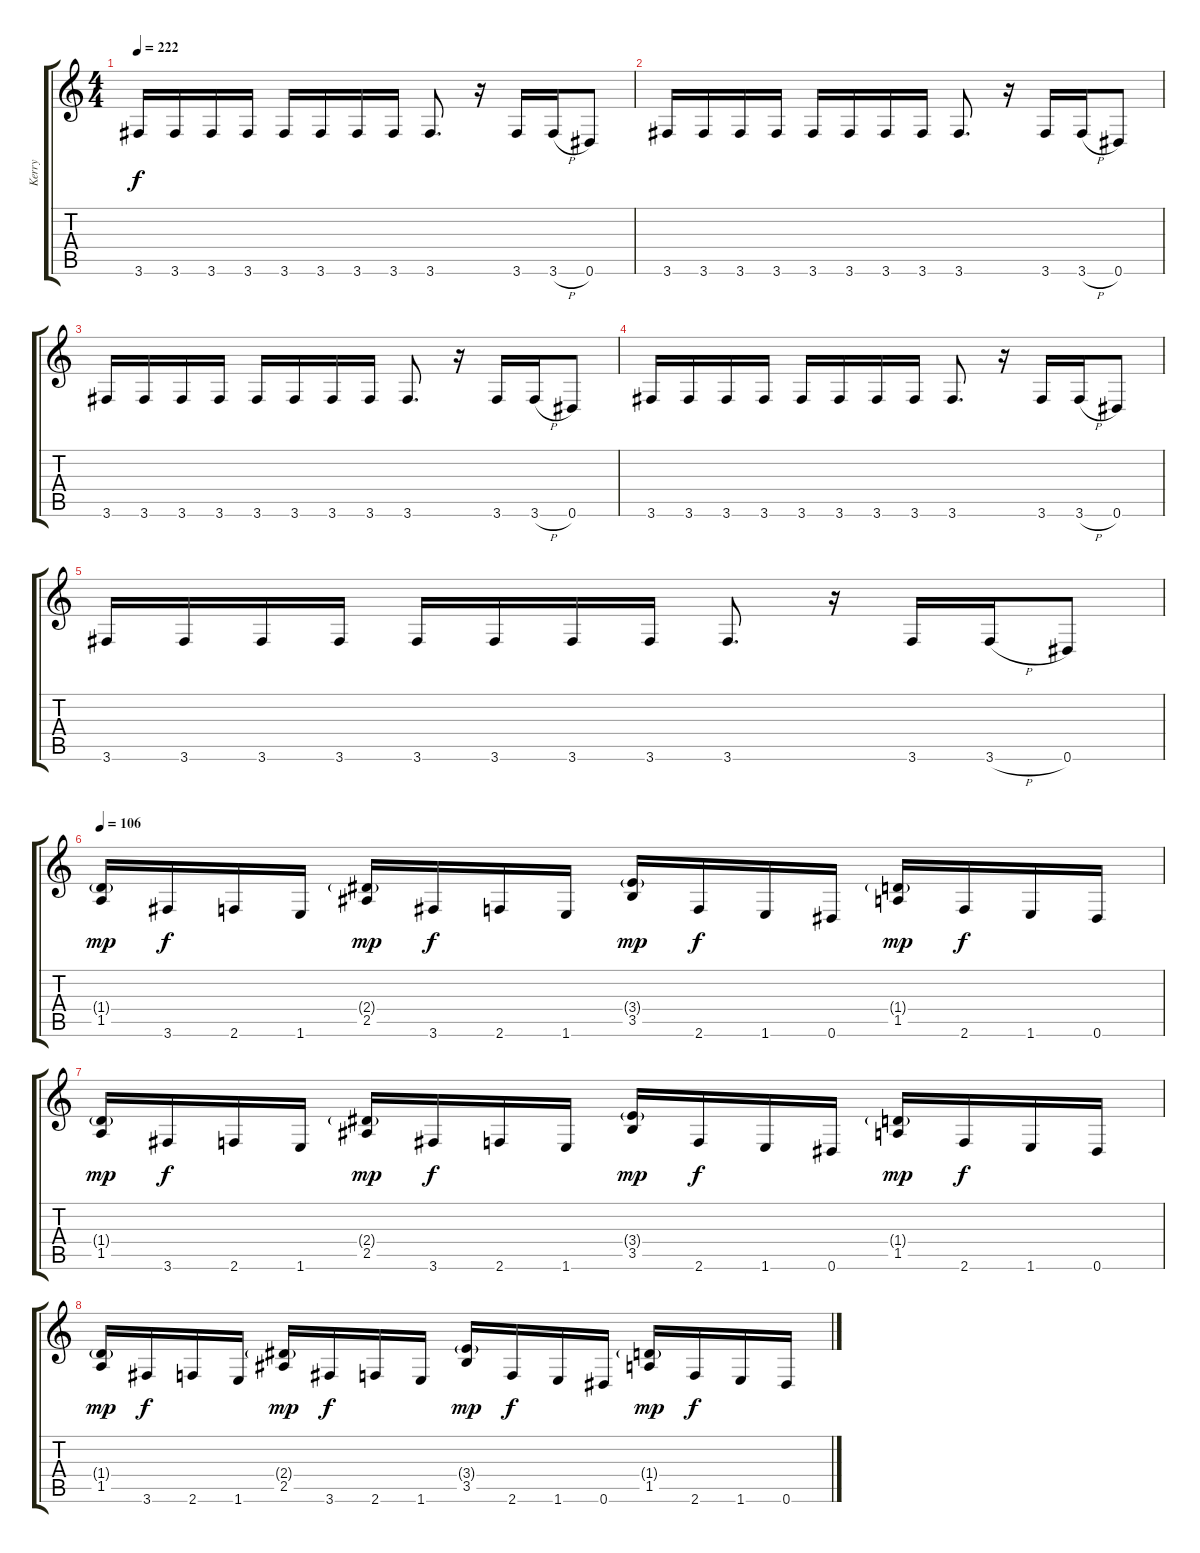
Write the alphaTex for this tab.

\track ("Kerry" "Kerry") {instrument overdrivenguitar}
\staff {score tabs}
\tuning (Eb4 Bb3 Gb3 Db3 Ab2 Eb2) {hide}
\ts (4 4)
\tempo 222
\clef g2
\ks c
3.6.16{dy f} 3.6.16 3.6.16 3.6.16 3.6.16 3.6.16 3.6.16 3.6.16 3.6.8{d} r.16 3.6.16 3.6{h}.16 0.6.8 |
3.6.16 3.6.16 3.6.16 3.6.16 3.6.16 3.6.16 3.6.16 3.6.16 3.6.8{d} r.16 3.6.16 3.6{h}.16 0.6.8 |
3.6.16 3.6.16 3.6.16 3.6.16 3.6.16 3.6.16 3.6.16 3.6.16 3.6.8{d} r.16 3.6.16 3.6{h}.16 0.6.8 |
3.6.16 3.6.16 3.6.16 3.6.16 3.6.16 3.6.16 3.6.16 3.6.16 3.6.8{d} r.16 3.6.16 3.6{h}.16 0.6.8 |
3.6.16 3.6.16 3.6.16 3.6.16 3.6.16 3.6.16 3.6.16 3.6.16 3.6.8{d} r.16 3.6.16 3.6{h}.16 0.6.8 |
\tempo 106
(1.4{g} 1.5).16{dy mp} 3.6.16{dy f} 2.6.16 1.6.16 (2.4{g} 2.5).16{dy mp} 3.6.16{dy f} 2.6.16 1.6.16 (3.4{g} 3.5).16{dy mp} 2.6.16{dy f} 1.6.16 0.6.16 (1.4{g} 1.5).16{dy mp} 2.6.16{dy f} 1.6.16 0.6.16 |
(1.4{g} 1.5).16{dy mp} 3.6.16{dy f} 2.6.16 1.6.16 (2.4{g} 2.5).16{dy mp} 3.6.16{dy f} 2.6.16 1.6.16 (3.4{g} 3.5).16{dy mp} 2.6.16{dy f} 1.6.16 0.6.16 (1.4{g} 1.5).16{dy mp} 2.6.16{dy f} 1.6.16 0.6.16 |
(1.4{g} 1.5).16{dy mp} 3.6.16{dy f} 2.6.16 1.6.16 (2.4{g} 2.5).16{dy mp} 3.6.16{dy f} 2.6.16 1.6.16 (3.4{g} 3.5).16{dy mp} 2.6.16{dy f} 1.6.16 0.6.16 (1.4{g} 1.5).16{dy mp} 2.6.16{dy f} 1.6.16 0.6.16
